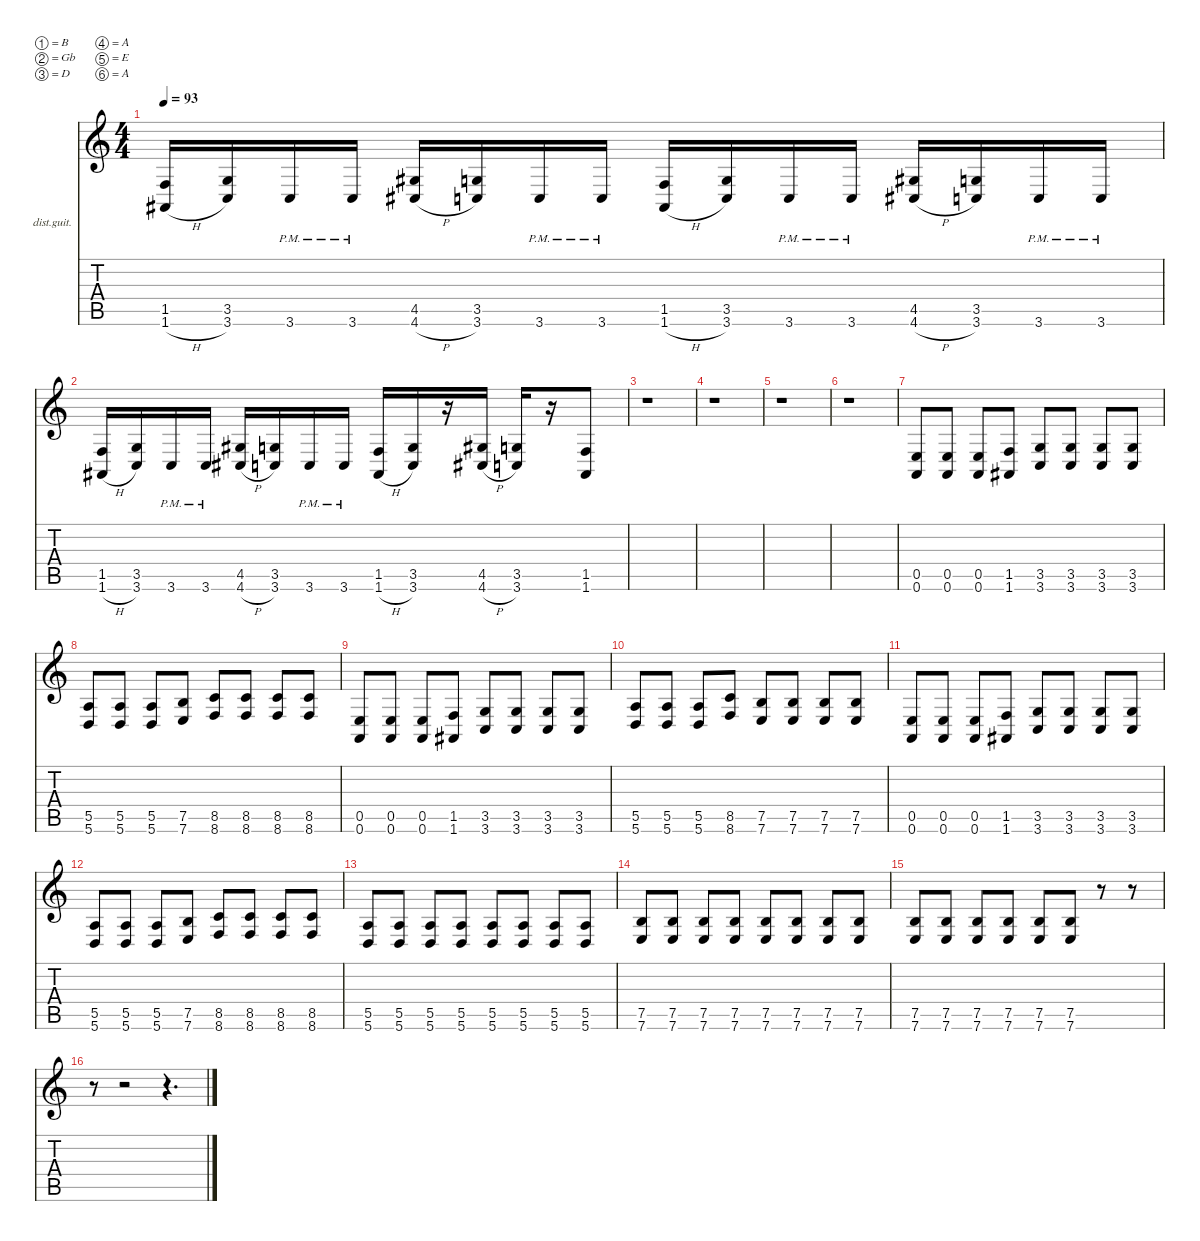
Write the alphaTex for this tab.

\defaultSystemsLayout 2
\hideDynamics
\bracketExtendMode nobrackets
\firstSystemTrackNameOrientation horizontal
\otherSystemsTrackNameOrientation horizontal
\track ("Rhythm Guitar" "dist.guit.") {instrument distortionguitar}
\staff {score tabs}
\tuning (B3 Gb3 D3 A2 E2 A1)
\ts (4 4)
\scale
1.03701
\tempo 93
\accidentals auto
\clef g2
\ottava regular
\simile none
\ks c
(1.5 1.6{h acc #}).16{dy f instrument distortionguitar beam Up} (3.5 3.6).16{beam Up} 3.6{pm}.16{beam Up} 3.6{pm}.16{beam Up} (4.5{acc #} 4.6{h acc #}).16{beam Up} (3.5 3.6).16{beam Up} 3.6{pm}.16{beam Up} 3.6{pm}.16{beam Up} (1.5 1.6{h acc #}).16{beam Up} (3.5 3.6).16{beam Up} 3.6{pm}.16{beam Up} 3.6{pm}.16{beam Up} (4.5{acc #} 4.6{h acc #}).16{beam Up} (3.5 3.6).16{beam Up} 3.6{pm}.16{beam Up} 3.6{pm}.16{beam Up} |
\scale
0.96299 (1.5 1.6{h acc #}).16{beam Up} (3.5 3.6).16{beam Up} 3.6{pm}.16{beam Up} 3.6{pm}.16{beam Up} (4.5{acc #} 4.6{h acc #}).16{beam Up} (3.5 3.6).16{beam Up} 3.6{pm}.16{beam Up} 3.6{pm}.16{beam Up} (1.5 1.6{h acc #}).16{beam Up} (3.5 3.6).16{beam Up} r.16{beam Up} (4.5{acc #} 4.6{h acc #}).16{beam Up} (3.5 3.6).16{beam Up} r.16{beam Up} (1.5 1.6{acc #}).8{beam Up} |
\scale
1.03701 r.1{beam Down} |
\scale
0.96299 r.1{beam Down} |
\scale
1.03701 r.1{beam Down} |
\scale
0.96299 r.1{beam Down} |
\scale
1.03175 (0.5 0.6).8{beam Up} (0.5 0.6).8{beam Up} (0.5 0.6).8{beam Up} (1.5 1.6{acc #}).8{beam Up} (3.5 3.6).8{beam Up} (3.5 3.6).8{beam Up} (3.5 3.6).8{beam Up} (3.5 3.6).8{beam Up} |
\scale
0.968253 (5.5 5.6).8{beam Up} (5.5 5.6).8{beam Up} (5.5 5.6).8{beam Up} (7.5 7.6).8{beam Up} (8.5 8.6).8{beam Up} (8.5 8.6).8{beam Up} (8.5 8.6).8{beam Up} (8.5 8.6).8{beam Up} |
\scale
1.03175 (0.5 0.6).8{beam Up} (0.5 0.6).8{beam Up} (0.5 0.6).8{beam Up} (1.5 1.6{acc #}).8{beam Up} (3.5 3.6).8{beam Up} (3.5 3.6).8{beam Up} (3.5 3.6).8{beam Up} (3.5 3.6).8{beam Up} |
\scale
0.968253 (5.5 5.6).8{beam Up} (5.5 5.6).8{beam Up} (5.5 5.6).8{beam Up} (8.5 8.6).8{beam Up} (7.5 7.6).8{beam Up} (7.5 7.6).8{beam Up} (7.5 7.6).8{beam Up} (7.5 7.6).8{beam Up} |
\scale
1.03175 (0.5 0.6).8{beam Up} (0.5 0.6).8{beam Up} (0.5 0.6).8{beam Up} (1.5 1.6{acc #}).8{beam Up} (3.5 3.6).8{beam Up} (3.5 3.6).8{beam Up} (3.5 3.6).8{beam Up} (3.5 3.6).8{beam Up} |
\scale
0.968253 (5.5 5.6).8{beam Up} (5.5 5.6).8{beam Up} (5.5 5.6).8{beam Up} (7.5 7.6).8{beam Up} (8.5 8.6).8{beam Up} (8.5 8.6).8{beam Up} (8.5 8.6).8{beam Up} (8.5 8.6).8{beam Up} |
\scale
1.03175 (5.5 5.6).8{beam Up} (5.5 5.6).8{beam Up} (5.5 5.6).8{beam Up} (5.5 5.6).8{beam Up} (5.5 5.6).8{beam Up} (5.5 5.6).8{beam Up} (5.5 5.6).8{beam Up} (5.5 5.6).8{beam Up} |
\scale
0.968253 (7.5 7.6).8{beam Up} (7.5 7.6).8{beam Up} (7.5 7.6).8{beam Up} (7.5 7.6).8{beam Up} (7.5 7.6).8{beam Up} (7.5 7.6).8{beam Up} (7.5 7.6).8{beam Up} (7.5 7.6).8{beam Up} |
\scale
1.03175 (7.5 7.6).8{beam Up} (7.5 7.6).8{beam Up} (7.5 7.6).8{beam Up} (7.5 7.6).8{beam Up} (7.5 7.6).8{beam Up} (7.5 7.6).8{beam Up} r.8{beam Up} r.8{beam Up} |
\scale
0.968253 r.8{beam Down} r.2{beam Down} r.4{d beam Down}
